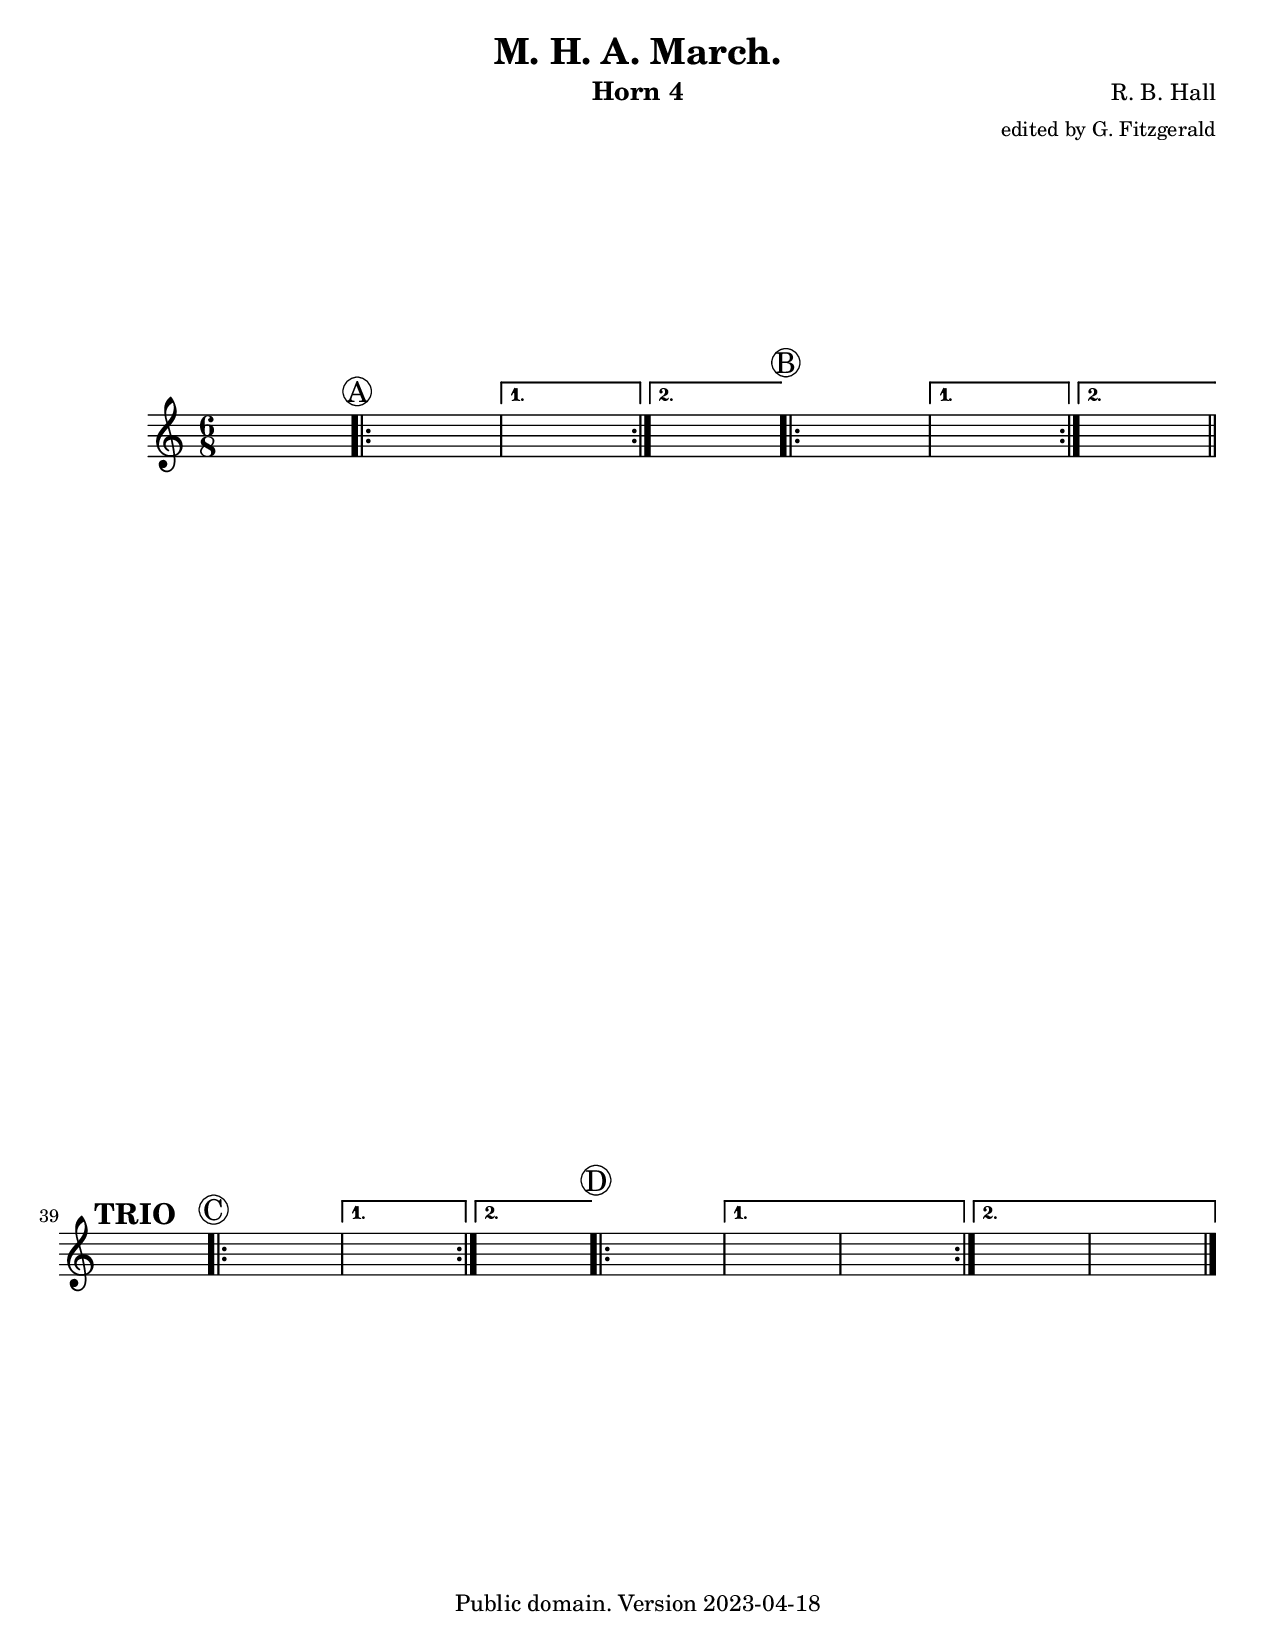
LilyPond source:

\version "2.24.1"
\include "MHAMarch.ly"

\paper {
  #(set-paper-size "letter")
  ragged-last-bottom = ##f
  ragged-bottom = ##f
}

\header {
  instrument = "Horn 4"
}

\score {
  \new Staff  { 
    \set Staff.midiInstrument = "french horn"

    \clef treble
    << \rehearsalMarks 
       \hornFour >>
  }
  
  \layout { }
  \midi {
    \tempo 4. = 120
  }
}